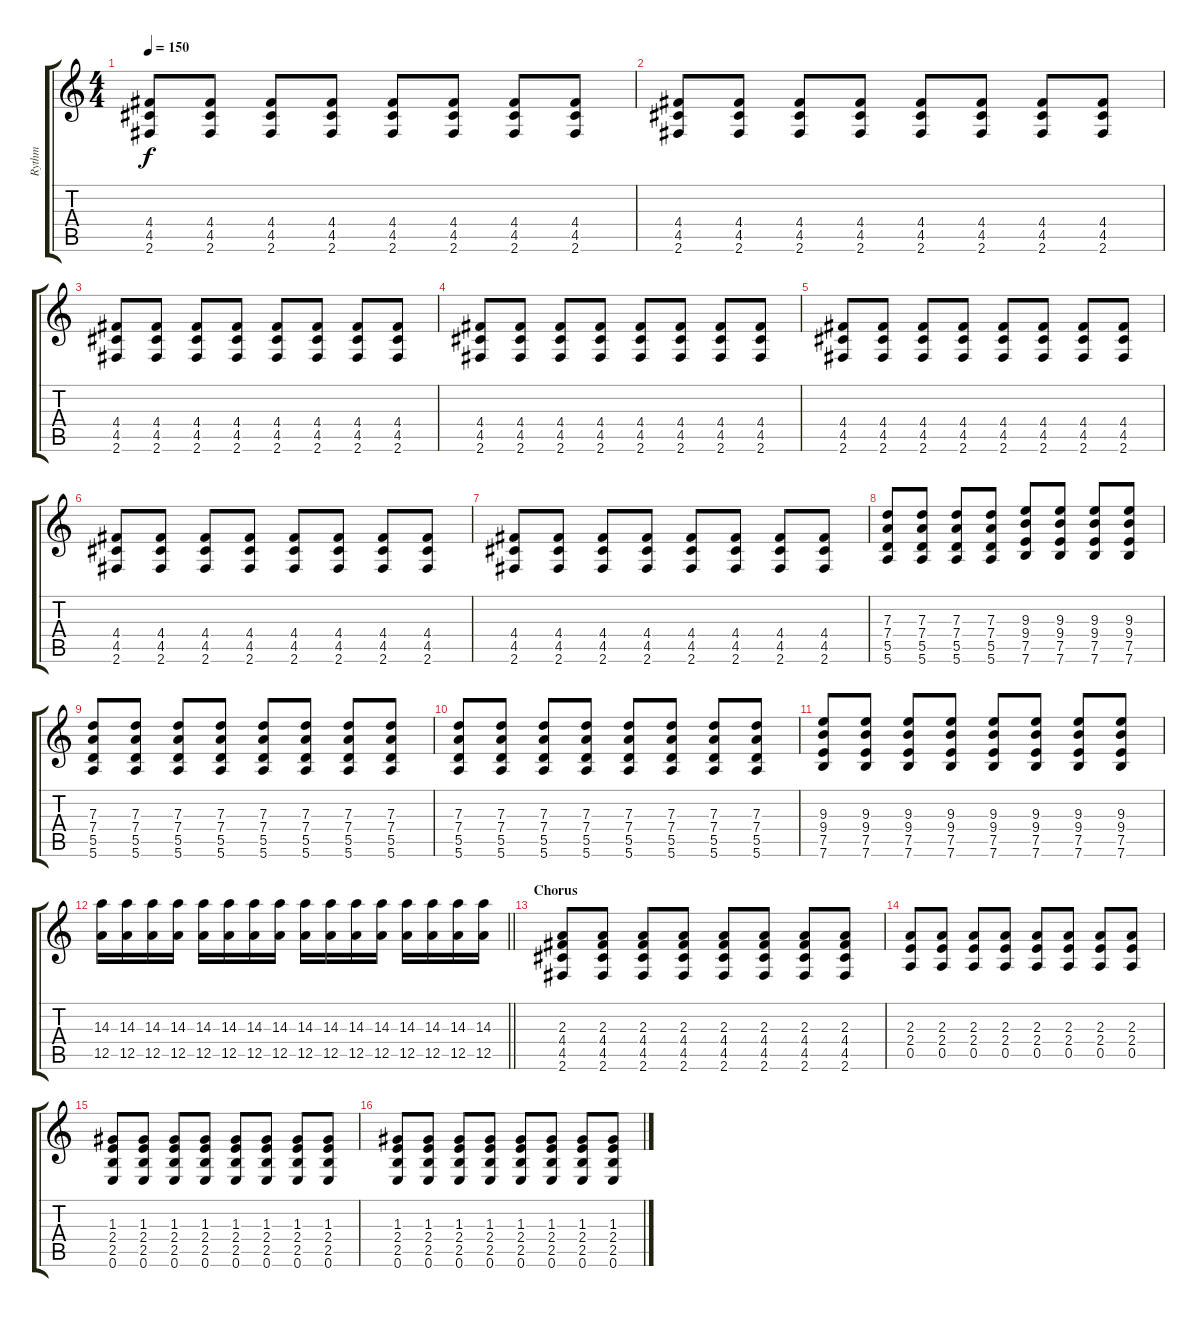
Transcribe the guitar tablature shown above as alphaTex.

\track ("Rythm" "Rythm") {instrument distortionguitar}
\staff {score tabs}
\tuning (E4 B3 G3 D3 A2 E2) {hide}
\ts (4 4)
\tempo 150
\clef g2
\ks c
(4.4 4.5 2.6).8{dy f} (4.4 4.5 2.6).8 (4.4 4.5 2.6).8 (4.4 4.5 2.6).8 (4.4 4.5 2.6).8 (4.4 4.5 2.6).8 (4.4 4.5 2.6).8 (4.4 4.5 2.6).8 |
(4.4 4.5 2.6).8 (4.4 4.5 2.6).8 (4.4 4.5 2.6).8 (4.4 4.5 2.6).8 (4.4 4.5 2.6).8 (4.4 4.5 2.6).8 (4.4 4.5 2.6).8 (4.4 4.5 2.6).8 |
(4.4 4.5 2.6).8 (4.4 4.5 2.6).8 (4.4 4.5 2.6).8 (4.4 4.5 2.6).8 (4.4 4.5 2.6).8 (4.4 4.5 2.6).8 (4.4 4.5 2.6).8 (4.4 4.5 2.6).8 |
(4.4 4.5 2.6).8 (4.4 4.5 2.6).8 (4.4 4.5 2.6).8 (4.4 4.5 2.6).8 (4.4 4.5 2.6).8 (4.4 4.5 2.6).8 (4.4 4.5 2.6).8 (4.4 4.5 2.6).8 |
(4.4 4.5 2.6).8 (4.4 4.5 2.6).8 (4.4 4.5 2.6).8 (4.4 4.5 2.6).8 (4.4 4.5 2.6).8 (4.4 4.5 2.6).8 (4.4 4.5 2.6).8 (4.4 4.5 2.6).8 |
(4.4 4.5 2.6).8 (4.4 4.5 2.6).8 (4.4 4.5 2.6).8 (4.4 4.5 2.6).8 (4.4 4.5 2.6).8 (4.4 4.5 2.6).8 (4.4 4.5 2.6).8 (4.4 4.5 2.6).8 |
(4.4 4.5 2.6).8 (4.4 4.5 2.6).8 (4.4 4.5 2.6).8 (4.4 4.5 2.6).8 (4.4 4.5 2.6).8 (4.4 4.5 2.6).8 (4.4 4.5 2.6).8 (4.4 4.5 2.6).8 |
(7.3 7.4 5.5 5.6).8 (7.3 7.4 5.5 5.6).8 (7.3 7.4 5.5 5.6).8 (7.3 7.4 5.5 5.6).8 (9.3 9.4 7.5 7.6).8 (9.3 9.4 7.5 7.6).8 (9.3 9.4 7.5 7.6).8 (9.3 9.4 7.5 7.6).8 |
(7.3 7.4 5.5 5.6).8 (7.3 7.4 5.5 5.6).8 (7.3 7.4 5.5 5.6).8 (7.3 7.4 5.5 5.6).8 (7.3 7.4 5.5 5.6).8 (7.3 7.4 5.5 5.6).8 (7.3 7.4 5.5 5.6).8 (7.3 7.4 5.5 5.6).8 |
(7.3 7.4 5.5 5.6).8 (7.3 7.4 5.5 5.6).8 (7.3 7.4 5.5 5.6).8 (7.3 7.4 5.5 5.6).8 (7.3 7.4 5.5 5.6).8 (7.3 7.4 5.5 5.6).8 (7.3 7.4 5.5 5.6).8 (7.3 7.4 5.5 5.6).8 |
(9.3 9.4 7.5 7.6).8 (9.3 9.4 7.5 7.6).8 (9.3 9.4 7.5 7.6).8 (9.3 9.4 7.5 7.6).8 (9.3 9.4 7.5 7.6).8 (9.3 9.4 7.5 7.6).8 (9.3 9.4 7.5 7.6).8 (9.3 9.4 7.5 7.6).8 |
\barLineRight lightlight
(14.3 12.5).16 (14.3 12.5).16 (14.3 12.5).16 (14.3 12.5).16 (14.3 12.5).16 (14.3 12.5).16 (14.3 12.5).16 (14.3 12.5).16 (14.3 12.5).16 (14.3 12.5).16 (14.3 12.5).16 (14.3 12.5).16 (14.3 12.5).16 (14.3 12.5).16 (14.3 12.5).16 (14.3 12.5).16 |
\section ("" "Chorus")
(2.3 4.4 4.5 2.6).8 (2.3 4.4 4.5 2.6).8 (2.3 4.4 4.5 2.6).8 (2.3 4.4 4.5 2.6).8 (2.3 4.4 4.5 2.6).8 (2.3 4.4 4.5 2.6).8 (2.3 4.4 4.5 2.6).8 (2.3 4.4 4.5 2.6).8 |
(2.3 2.4 0.5).8 (2.3 2.4 0.5).8 (2.3 2.4 0.5).8 (2.3 2.4 0.5).8 (2.3 2.4 0.5).8 (2.3 2.4 0.5).8 (2.3 2.4 0.5).8 (2.3 2.4 0.5).8 |
(1.3 2.4 2.5 0.6).8 (1.3 2.4 2.5 0.6).8 (1.3 2.4 2.5 0.6).8 (1.3 2.4 2.5 0.6).8 (1.3 2.4 2.5 0.6).8 (1.3 2.4 2.5 0.6).8 (1.3 2.4 2.5 0.6).8 (1.3 2.4 2.5 0.6).8 |
(1.3 2.4 2.5 0.6).8 (1.3 2.4 2.5 0.6).8 (1.3 2.4 2.5 0.6).8 (1.3 2.4 2.5 0.6).8 (1.3 2.4 2.5 0.6).8 (1.3 2.4 2.5 0.6).8 (1.3 2.4 2.5 0.6).8 (1.3 2.4 2.5 0.6).8
